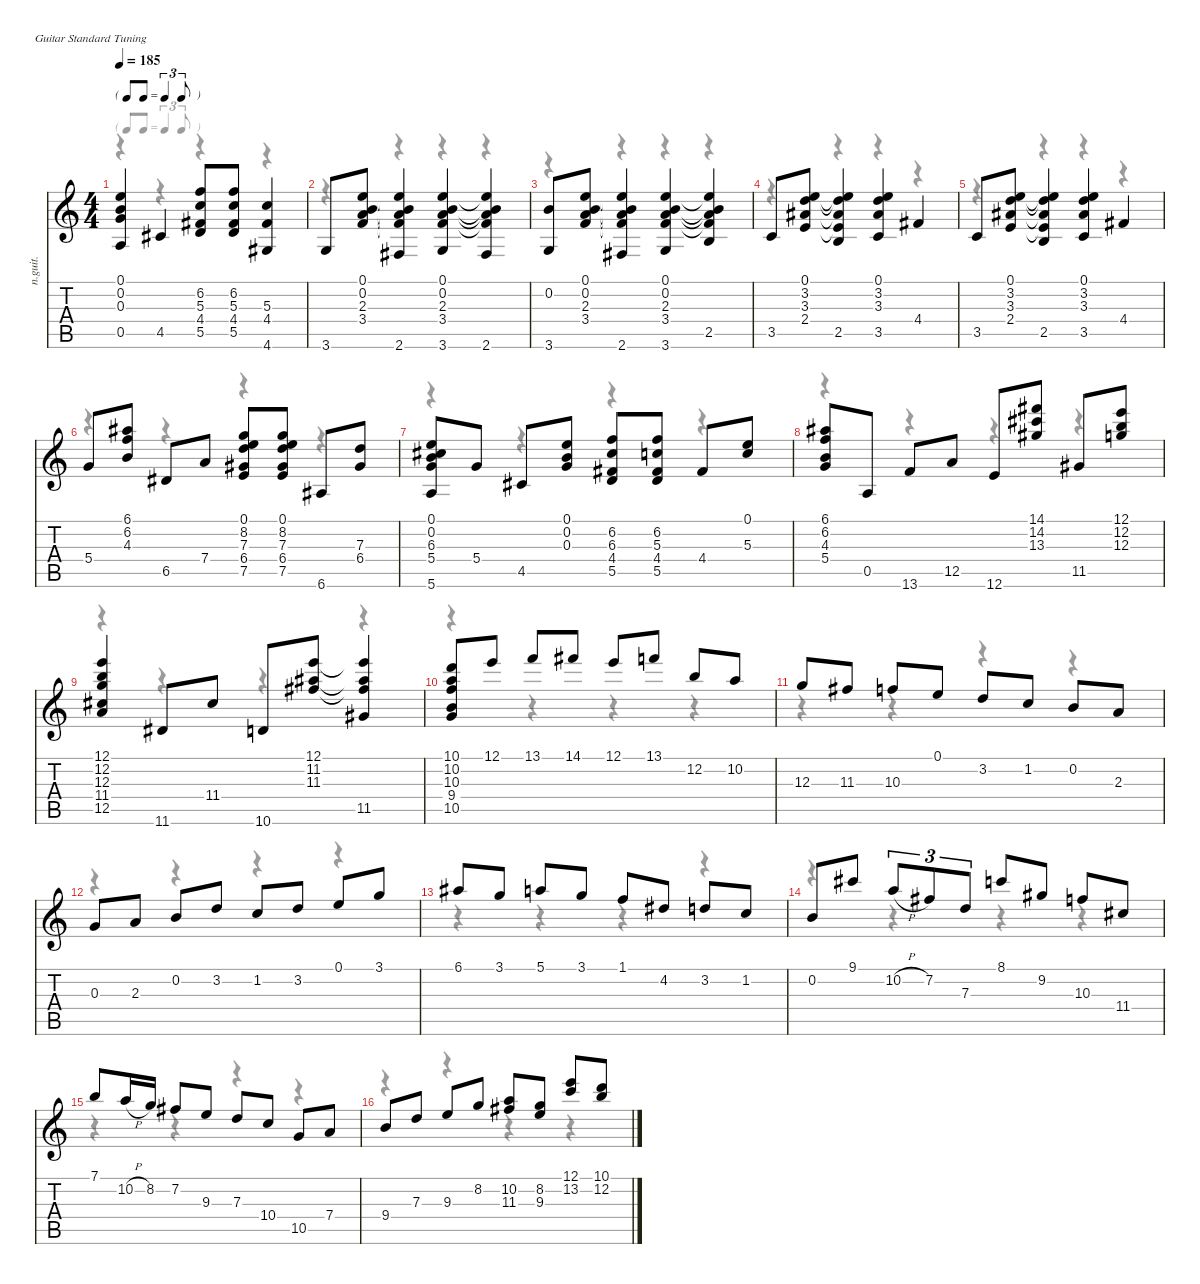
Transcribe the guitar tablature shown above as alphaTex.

\defaultSystemsLayout 4
\hideDynamics
\bracketExtendMode nobrackets
\otherSystemsTrackNameOrientation horizontal
\track ("Track 1" "n.guit.") {instrument acousticguitarnylon}
\staff {score tabs}
\tuning (E4 B3 G3 D3 A2 E2)
\voice
\ts (4 4)
\tf triplet8th
\tempo 185
\clef g2
\ks c
(0.1 0.2 0.3 0.5).4{dy f beam Up} 4.5{acc #}.4{beam Up} (6.2 5.3 4.4{acc #} 5.5).8{beam Up} (6.2 5.3 4.4{acc #} 5.5).8{beam Up} (5.3 4.4{acc #} 4.6{acc #}).4{beam Up} |
3.6.8{beam Up} (0.1 0.2 2.3 3.4).8{beam Up} (0.1{t} 0.2{t} 2.3{t} 3.4{t} 2.6{acc #}).4{beam Up} (0.1 0.2 2.3 3.4 3.6).4{beam Up} (0.1{t} 0.2{t} 2.3{t} 3.4{t} 2.6{acc #}).4{beam Up} |
(0.2 3.6).8{beam Up} (0.1 0.2 2.3 3.4).8{beam Up} (0.1{t} 0.2{t} 2.3{t} 3.4{t} 2.6{acc #}).4{beam Up} (0.1 0.2 2.3 3.4 3.6).4{beam Up} (0.1{t} 0.2{t} 2.3{t} 3.4{t} 2.5).4{beam Up} |
3.5.8{beam Up} (0.1 3.2 3.3{acc #} 2.4).8{beam Up} (0.1{t} 3.2{t} 3.3{t acc #} 2.4{t} 2.5).4{beam Up} (0.1 3.2 3.3{acc #} 3.5).4{beam Up} 4.4{acc #}.4{beam Up} |
3.5.8{beam Up} (0.1 3.2 3.3{acc #} 2.4).8{beam Up} (0.1{t} 3.2{t} 3.3{t acc #} 2.4{t} 2.5).4{beam Up} (0.1 3.2 3.3{acc #} 3.5).4{beam Up} 4.4{acc #}.4{beam Up} |
5.4.8{beam Up} (6.1{acc #} 6.2 4.3).8{beam Up} 6.5{acc #}.8{beam Up} 7.4.8{beam Up} (0.1 8.2 7.3 6.4{acc #} 7.5).8{beam Up} (0.1 8.2 7.3 6.4{acc #} 7.5).8{beam Up} 6.6{acc #}.8{beam Up} (7.3 6.4{acc #}).8{beam Up} |
(0.1 0.2 6.3{acc #} 5.4 5.6).8{beam Up} 5.4.8{beam Up} 4.5{acc #}.8{beam Up} (0.1 0.2 0.3).8{beam Up} (6.2 6.3{acc #} 4.4{acc #} 5.5).8{beam Up} (6.2 5.3 4.4{acc #} 5.5).8{beam Up} 4.4{acc #}.8{beam Up} (0.1 5.3).8{beam Up} |
(6.1{acc #} 6.2 4.3 5.4).8{beam Up} 0.5.8{beam Up} 13.6.8{beam Up} 12.5.8{beam Up} 12.6.8{beam Up} (14.1{acc #} 14.2{acc #} 13.3{acc #}).8{beam Up} 11.5{acc #}.8{beam Up} (12.1 12.2 12.3).8{beam Up} |
(12.1 12.2 12.3 11.4{acc #} 12.5).4{beam Up} 11.6{acc #}.8{beam Up} 11.4{acc #}.8{beam Up} 10.6.8{beam Up} (12.1 11.2{acc #} 11.3{acc #}).8{beam Up} (12.1{t} 11.2{t acc #} 11.3{t acc #} 11.5{acc #}).4{beam Up} |
(10.1 10.2 10.3 9.4 10.5).8{beam Up} 12.1.8{beam Up} 13.1.8{beam Up} 14.1{acc #}.8{beam Up} 12.1.8{beam Up} 13.1.8{beam Up} 12.2.8{beam Up} 10.2.8{beam Up} |
12.3.8{beam Up} 11.3{acc #}.8{beam Up} 10.3.8{beam Up} 0.1.8{beam Up} 3.2.8{beam Up} 1.2.8{beam Up} 0.2.8{beam Up} 2.3.8{beam Up} |
0.3.8{beam Up} 2.3.8{beam Up} 0.2.8{beam Up} 3.2.8{beam Up} 1.2.8{beam Up} 3.2.8{beam Up} 0.1.8{beam Up} 3.1.8{beam Up} |
6.1{acc #}.8{beam Up} 3.1.8{beam Up} 5.1.8{beam Up} 3.1.8{beam Up} 1.1.8{beam Up} 4.2{acc #}.8{beam Up} 3.2.8{beam Up} 1.2.8{beam Up} |
0.2.8{beam Up} 9.1{acc #}.8{beam Up} 10.2{h}.8{tu (3 2) beam Up} 7.2{acc #}.8{tu (3 2) beam Up} 7.3.8{tu (3 2) beam Up} 8.1.8{beam Up} 9.2{acc #}.8{beam Up} 10.3.8{beam Up} 11.4{acc #}.8{beam Up} |
7.1.8{beam Up} 10.2{h}.16{beam Up} 8.2.16{beam Up} 7.2{acc #}.8{beam Up} 9.3.8{beam Up} 7.3.8{beam Up} 10.4.8{beam Up} 10.5.8{beam Up} 7.4.8{beam Up} |
9.4.8{beam Up} 7.3.8{beam Up} 9.3.8{beam Up} 8.2.8{beam Up} (10.2 11.3{acc #}).8{beam Up} (8.2 9.3).8{beam Up} (12.1 13.2).8{beam Up} (10.1 12.2).8{beam Up}
\voice
\clef g2
\ottava regular
\simile none
\ks c
r.4{dy mf beam Down} r.4{beam Down} r.4{beam Down} r.4{beam Down} |
r.4{beam Down} r.4{beam Down} r.4{beam Down} r.4{beam Down} |
r.4{beam Down} r.4{beam Down} r.4{beam Down} r.4{beam Down} |
r.4{beam Down} r.4{beam Down} r.4{beam Down} r.4{beam Down} |
r.4{beam Down} r.4{beam Down} r.4{beam Down} r.4{beam Down} |
r.4{beam Down} r.4{beam Down} r.4{beam Down} r.4{beam Down} |
r.4{beam Down} r.4{beam Down} r.4{beam Down} r.4{beam Down} |
r.4{beam Down} r.4{beam Down} r.4{beam Down} r.4{beam Down} |
r.4{beam Down} r.4{beam Down} r.4{beam Down} r.4{beam Down} |
r.4{beam Down} r.4{beam Down} r.4{beam Down} r.4{beam Down} |
r.4{beam Down} r.4{beam Down} r.4{beam Down} r.4{beam Down} |
r.4{beam Down} r.4{beam Down} r.4{beam Down} r.4{beam Down} |
r.4{beam Down} r.4{beam Down} r.4{beam Down} r.4{beam Down} |
r.4{beam Down} r.4{beam Down} r.4{beam Down} r.4{beam Down} |
r.4{beam Down} r.4{beam Down} r.4{beam Down} r.4{beam Down} |
r.4{beam Down} r.4{beam Down} r.4{beam Down} r.4{beam Down}
